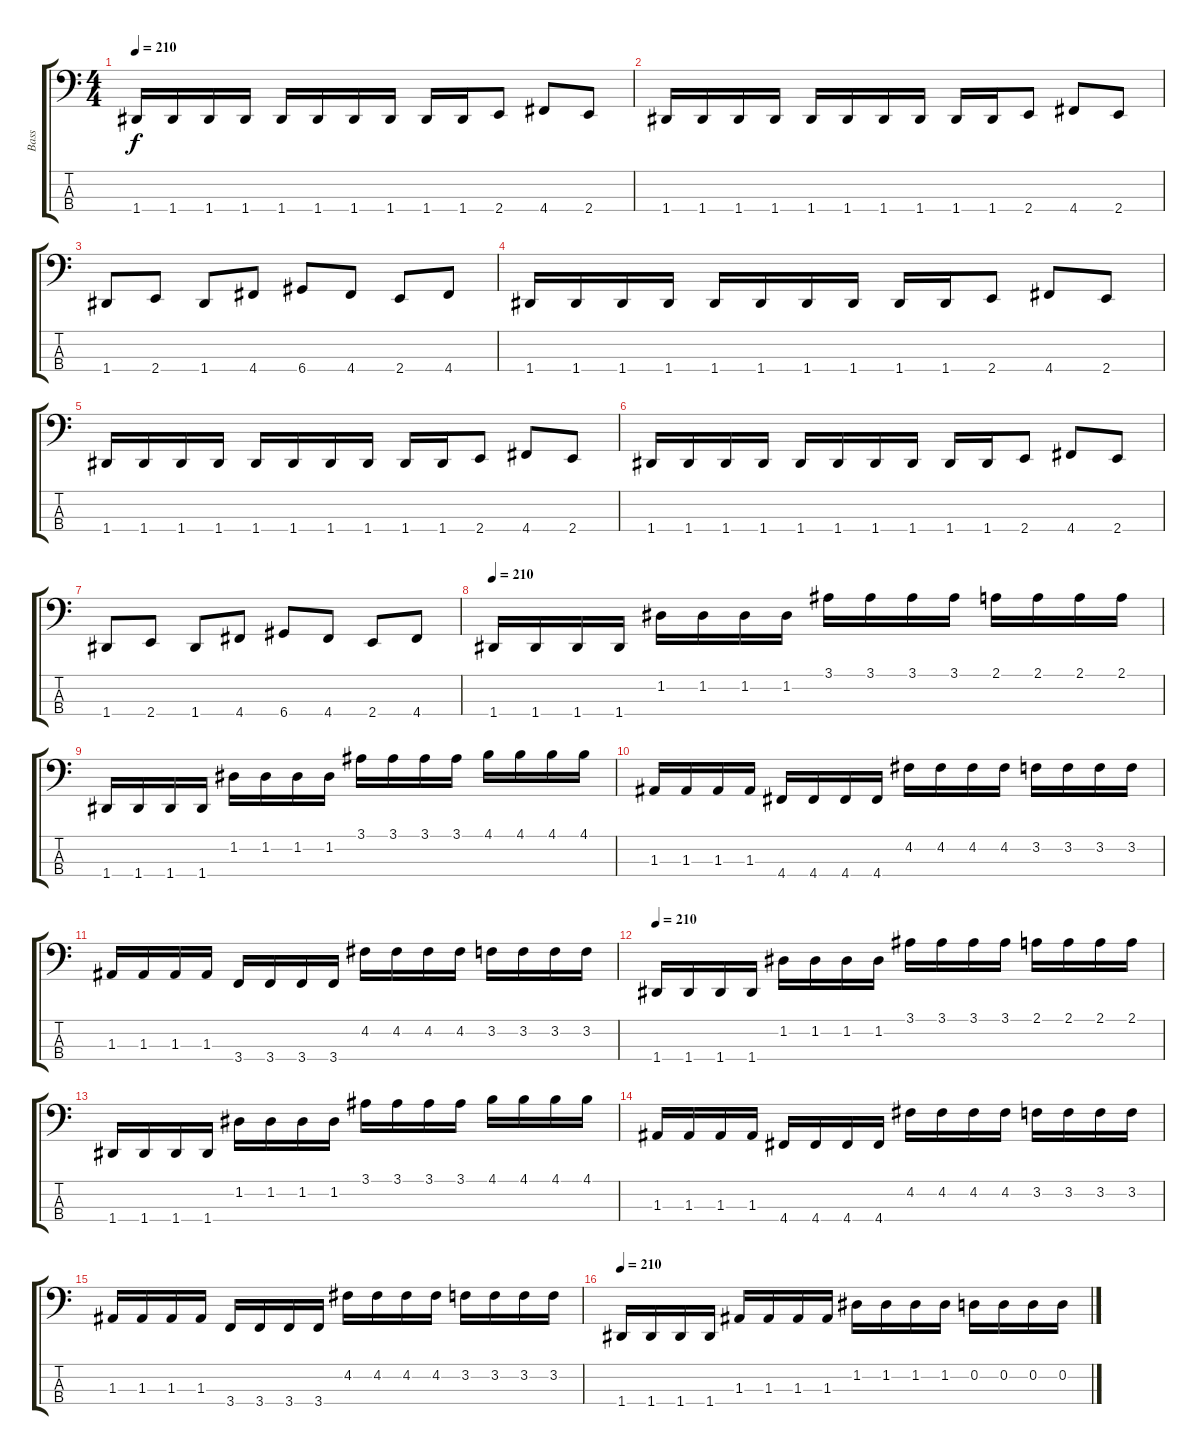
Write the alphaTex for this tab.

\track ("Bass" "Bass") {instrument electricbasspick}
\staff {score tabs}
\tuning (G2 D2 A1 D1) {hide}
\ts (4 4)
\tempo 210
\clef f4
\ks c
1.4.16{dy f} 1.4.16 1.4.16 1.4.16 1.4.16 1.4.16 1.4.16 1.4.16 1.4.16 1.4.16 2.4.8 4.4.8 2.4.8 |
1.4.16 1.4.16 1.4.16 1.4.16 1.4.16 1.4.16 1.4.16 1.4.16 1.4.16 1.4.16 2.4.8 4.4.8 2.4.8 |
1.4.8 2.4.8 1.4.8 4.4.8 6.4.8 4.4.8 2.4.8 4.4.8 |
1.4.16 1.4.16 1.4.16 1.4.16 1.4.16 1.4.16 1.4.16 1.4.16 1.4.16 1.4.16 2.4.8 4.4.8 2.4.8 |
1.4.16 1.4.16 1.4.16 1.4.16 1.4.16 1.4.16 1.4.16 1.4.16 1.4.16 1.4.16 2.4.8 4.4.8 2.4.8 |
1.4.16 1.4.16 1.4.16 1.4.16 1.4.16 1.4.16 1.4.16 1.4.16 1.4.16 1.4.16 2.4.8 4.4.8 2.4.8 |
1.4.8 2.4.8 1.4.8 4.4.8 6.4.8 4.4.8 2.4.8 4.4.8 |
\tempo 210
1.4.16 1.4.16 1.4.16 1.4.16 1.2.16 1.2.16 1.2.16 1.2.16 3.1.16 3.1.16 3.1.16 3.1.16 2.1.16 2.1.16 2.1.16 2.1.16 |
1.4.16 1.4.16 1.4.16 1.4.16 1.2.16 1.2.16 1.2.16 1.2.16 3.1.16 3.1.16 3.1.16 3.1.16 4.1.16 4.1.16 4.1.16 4.1.16 |
1.3.16 1.3.16 1.3.16 1.3.16 4.4.16 4.4.16 4.4.16 4.4.16 4.2.16 4.2.16 4.2.16 4.2.16 3.2.16 3.2.16 3.2.16 3.2.16 |
1.3.16 1.3.16 1.3.16 1.3.16 3.4.16 3.4.16 3.4.16 3.4.16 4.2.16 4.2.16 4.2.16 4.2.16 3.2.16 3.2.16 3.2.16 3.2.16 |
\tempo 210
1.4.16 1.4.16 1.4.16 1.4.16 1.2.16 1.2.16 1.2.16 1.2.16 3.1.16 3.1.16 3.1.16 3.1.16 2.1.16 2.1.16 2.1.16 2.1.16 |
1.4.16 1.4.16 1.4.16 1.4.16 1.2.16 1.2.16 1.2.16 1.2.16 3.1.16 3.1.16 3.1.16 3.1.16 4.1.16 4.1.16 4.1.16 4.1.16 |
1.3.16 1.3.16 1.3.16 1.3.16 4.4.16 4.4.16 4.4.16 4.4.16 4.2.16 4.2.16 4.2.16 4.2.16 3.2.16 3.2.16 3.2.16 3.2.16 |
1.3.16 1.3.16 1.3.16 1.3.16 3.4.16 3.4.16 3.4.16 3.4.16 4.2.16 4.2.16 4.2.16 4.2.16 3.2.16 3.2.16 3.2.16 3.2.16 |
\tempo 210
1.4.16 1.4.16 1.4.16 1.4.16 1.3.16 1.3.16 1.3.16 1.3.16 1.2.16 1.2.16 1.2.16 1.2.16 0.2.16 0.2.16 0.2.16 0.2.16
